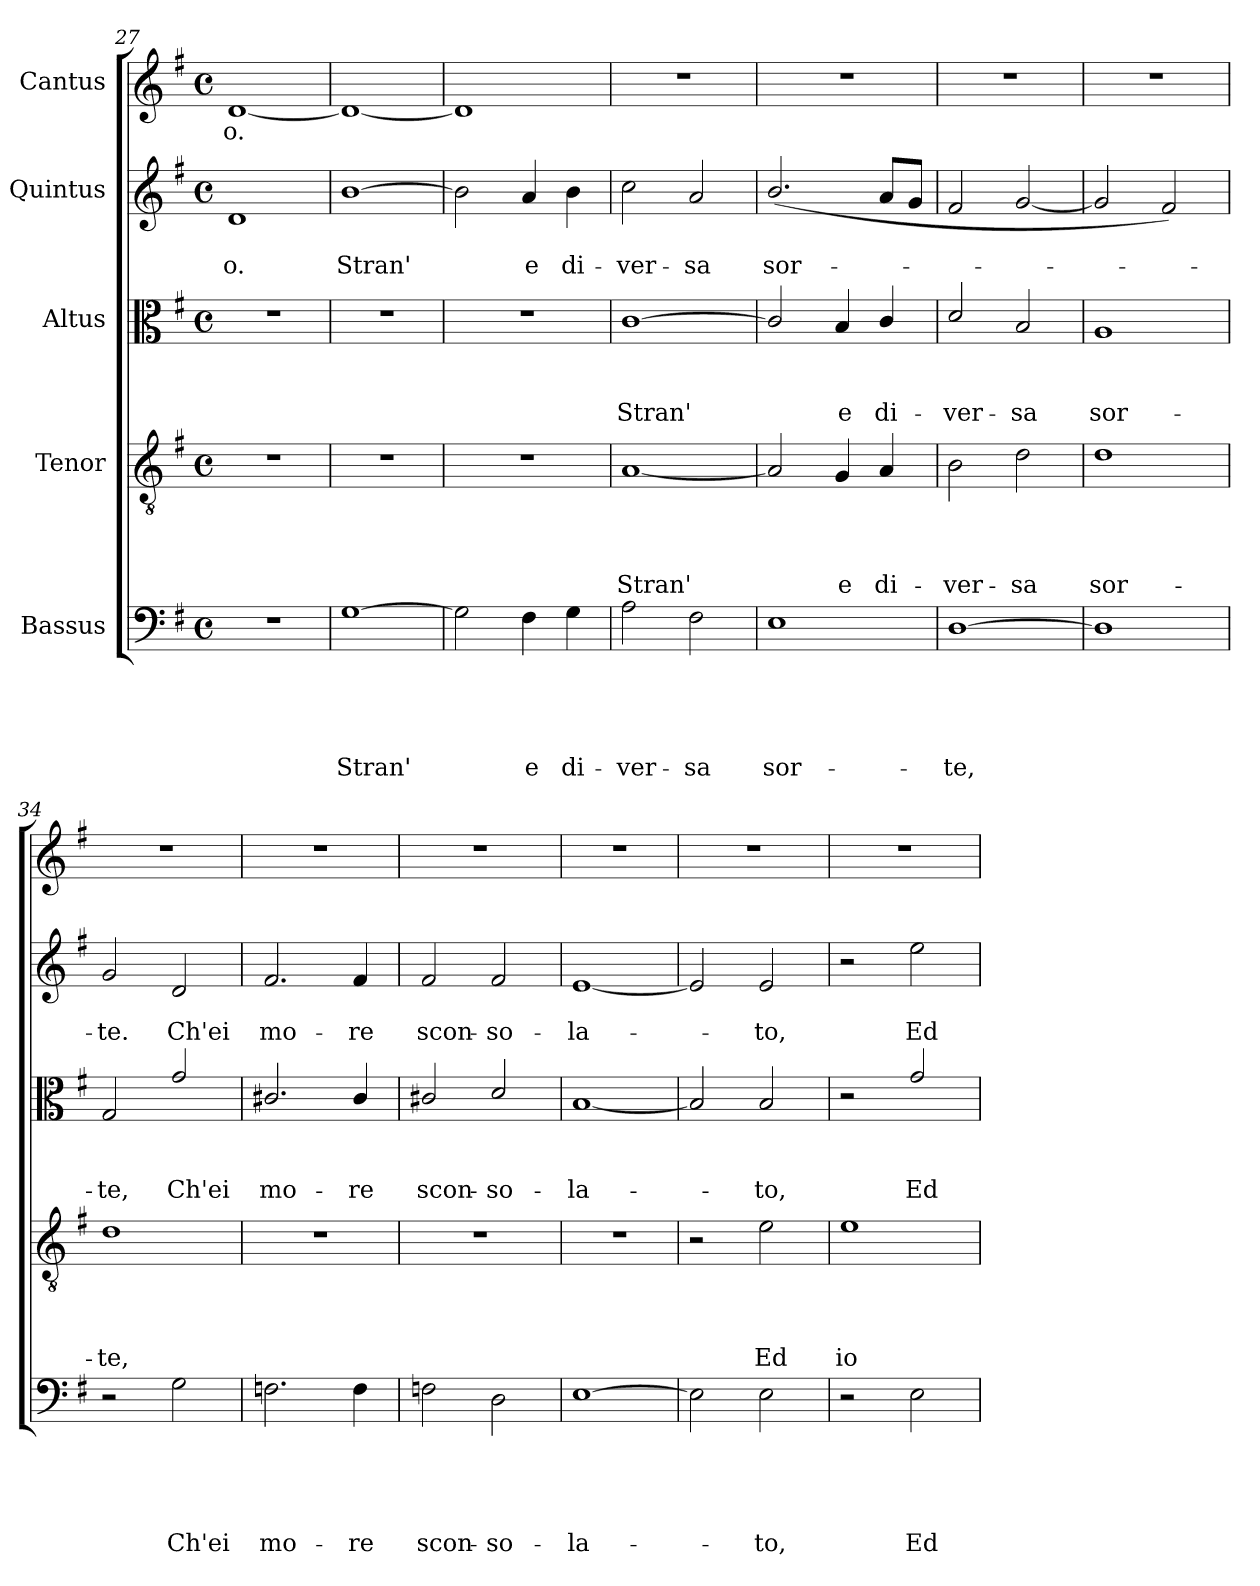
**kern	**text	**text	**text	**text	**text	**kern	**text	**text	**text	**text	**kern	**text	**text	**text	**kern	**text	**text	**kern	**text
*part5	*part5	*part5	*part5	*part5	*part5	*part4	*part4	*part4	*part4	*part4	*part3	*part3	*part3	*part3	*part2	*part2	*part2	*part1	*part1
*staff5	*staff5	*staff5	*staff5	*staff5	*staff5	*staff4	*staff4	*staff4	*staff4	*staff4	*staff3	*staff3	*staff3	*staff3	*staff2	*staff2	*staff2	*staff1	*staff1
*I"Bassus	*	*	*	*	*	*I"Tenor	*	*	*	*	*I"Altus	*	*	*	*I"Quintus	*	*	*I"Cantus	*
*clefF4	*	*	*	*	*	*clefGv2	*	*	*	*	*clefC3	*	*	*	*clefG2	*	*	*clefG2	*
*k[f#]	*	*	*	*	*	*k[f#]	*	*	*	*	*k[f#]	*	*	*	*k[f#]	*	*	*k[f#]	*
*G:	*	*	*	*	*	*G:	*	*	*	*	*G:	*	*	*	*G:	*	*	*G:	*
*M4/4	*	*	*	*	*	*M4/4	*	*	*	*	*M4/4	*	*	*	*M4/4	*	*	*M4/4	*
*met(c)	*	*	*	*	*	*met(c)	*	*	*	*	*met(c)	*	*	*	*met(c)	*	*	*met(c)	*
=27	=27	=27	=27	=27	=27	=27	=27	=27	=27	=27	=27	=27	=27	=27	=27	=27	=27	=27	=27
!	!	!	!	!	!	!	!	!	!	!	!	!	!	!	!	!	!LO:LY:b	!	!LO:LY:b
1r	.	.	.	.	.	1r	.	.	.	.	1r	.	.	.	1d	.	-o.	[<1d	-o.
=28	=28	=28	=28	=28	=28	=28	=28	=28	=28	=28	=28	=28	=28	=28	=28	=28	=28	=28	=28
!	!	!	!	!	!LO:LY:b	!	!	!	!	!	!	!	!	!	!	!	!LO:LY:b	!	!
[>1G	.	.	.	.	Stran'	1r	.	.	.	.	1r	.	.	.	[>1b	.	Stran'	1d_	.
=29	=29	=29	=29	=29	=29	=29	=29	=29	=29	=29	=29	=29	=29	=29	=29	=29	=29	=29	=29
2G\]	.	.	.	.	.	1r	.	.	.	.	1r	.	.	.	2b\]	.	.	1d]	.
!	!	!	!	!	!LO:LY:b	!	!	!	!	!	!	!	!	!	!	!	!LO:LY:b	!	!
4F#\	.	.	.	.	e	.	.	.	.	.	.	.	.	.	4a/	.	e	.	.
!	!	!	!	!	!LO:LY:b	!	!	!	!	!	!	!	!	!	!	!	!LO:LY:b	!	!
4G\	.	.	.	.	di-	.	.	.	.	.	.	.	.	.	4b\	.	di-	.	.
=30	=30	=30	=30	=30	=30	=30	=30	=30	=30	=30	=30	=30	=30	=30	=30	=30	=30	=30	=30
!	!	!	!	!	!LO:LY:b	!	!	!	!	!LO:LY:b	!	!	!	!LO:LY:b	!	!	!LO:LY:b	!	!
2A\	.	.	.	.	-ver-	[<1A	.	.	.	Stran'	[>1c	.	.	Stran'	2cc\	.	-ver-	1r	.
!	!	!	!	!	!LO:LY:b	!	!	!	!	!	!	!	!	!	!	!	!LO:LY:b	!	!
2F#\	.	.	.	.	-sa	.	.	.	.	.	.	.	.	.	2a/	.	-sa	.	.
=31	=31	=31	=31	=31	=31	=31	=31	=31	=31	=31	=31	=31	=31	=31	=31	=31	=31	=31	=31
!	!	!	!	!	!LO:LY:b	!	!	!	!	!	!	!	!	!	!	!	!LO:LY:b	!	!
1E	.	.	.	.	sor-	2A/]	.	.	.	.	2c/]	.	.	.	(<2.b/	.	sor-	1r	.
!	!	!	!	!	!	!	!	!	!	!LO:LY:b	!	!	!	!LO:LY:b	!	!	!	!	!
.	.	.	.	.	.	4G/	.	.	.	e	4B/	.	.	e	.	.	.	.	.
!	!	!	!	!	!	!	!	!	!	!LO:LY:b	!	!	!	!LO:LY:b	!	!	!	!	!
.	.	.	.	.	.	4A/	.	.	.	di-	4c/	.	.	di-	8a/L	.	.	.	.
.	.	.	.	.	.	.	.	.	.	.	.	.	.	.	8g/J	.	.	.	.
=32	=32	=32	=32	=32	=32	=32	=32	=32	=32	=32	=32	=32	=32	=32	=32	=32	=32	=32	=32
!	!	!	!	!	!LO:LY:b	!	!	!	!	!LO:LY:b	!	!	!	!LO:LY:b	!	!	!	!	!
[>1D	.	.	.	.	-te,	2B\	.	.	.	-ver-	2d/	.	.	-ver-	2f#/	.	.	1r	.
!	!	!	!	!	!	!	!	!	!	!LO:LY:b	!	!	!	!LO:LY:b	!	!	!	!	!
.	.	.	.	.	.	2d\	.	.	.	-sa	2B/	.	.	-sa	[<2g/	.	.	.	.
=33	=33	=33	=33	=33	=33	=33	=33	=33	=33	=33	=33	=33	=33	=33	=33	=33	=33	=33	=33
!	!	!	!	!	!	!	!	!	!	!LO:LY:b	!	!	!	!LO:LY:b	!	!	!	!	!
1D]	.	.	.	.	.	1d	.	.	.	sor-	1A	.	.	sor-	2g/]	.	.	1r	.
.	.	.	.	.	.	.	.	.	.	.	.	.	.	.	2f#/)	.	.	.	.
!!LO:PB:g=z
=34	=34	=34	=34	=34	=34	=34	=34	=34	=34	=34	=34	=34	=34	=34	=34	=34	=34	=34	=34
!	!	!	!	!	!	!	!	!	!	!LO:LY:b	!	!	!	!LO:LY:b	!	!	!LO:LY:b	!	!
2r	.	.	.	.	.	1d	.	.	.	-te,	2G/	.	.	-te,	2g/	.	-te.	1r	.
!	!	!	!	!	!LO:LY:b	!	!	!	!	!	!	!	!	!LO:LY:b	!	!	!LO:LY:b	!	!
2G\	.	.	.	.	Ch'ei	.	.	.	.	.	2g/	.	.	Ch'ei	2d/	.	Ch'ei	.	.
=35	=35	=35	=35	=35	=35	=35	=35	=35	=35	=35	=35	=35	=35	=35	=35	=35	=35	=35	=35
!	!	!	!	!	!LO:LY:b	!	!	!	!	!	!	!	!	!LO:LY:b	!	!	!LO:LY:b	!	!
2.Fn\	.	.	.	.	mo-	1r	.	.	.	.	2.c#X/	.	.	mo-	2.f#/	.	mo-	1r	.
!	!	!	!	!	!LO:LY:b	!	!	!	!	!	!	!	!	!LO:LY:b	!	!	!LO:LY:b	!	!
4F\	.	.	.	.	-re	.	.	.	.	.	4c#/	.	.	-re	4f#/	.	-re	.	.
=36	=36	=36	=36	=36	=36	=36	=36	=36	=36	=36	=36	=36	=36	=36	=36	=36	=36	=36	=36
!	!	!	!	!	!LO:LY:b	!	!	!	!	!	!	!	!	!LO:LY:b	!	!	!LO:LY:b	!	!
2Fn\	.	.	.	.	scon-	1r	.	.	.	.	2c#X/	.	.	scon-	2f#/	.	scon-	1r	.
!	!	!	!	!	!LO:LY:b	!	!	!	!	!	!	!	!	!LO:LY:b	!	!	!LO:LY:b	!	!
2D\	.	.	.	.	-so-	.	.	.	.	.	2d/	.	.	-so-	2f#/	.	-so-	.	.
=37	=37	=37	=37	=37	=37	=37	=37	=37	=37	=37	=37	=37	=37	=37	=37	=37	=37	=37	=37
!	!	!	!	!	!LO:LY:b	!	!	!	!	!	!	!	!	!LO:LY:b	!	!	!LO:LY:b	!	!
[>1E	.	.	.	.	-la-	1r	.	.	.	.	[<1B	.	.	-la-	[<1e	.	-la-	1r	.
=38	=38	=38	=38	=38	=38	=38	=38	=38	=38	=38	=38	=38	=38	=38	=38	=38	=38	=38	=38
2E\]	.	.	.	.	.	2r	.	.	.	.	2B/]	.	.	.	2e/]	.	.	1r	.
!	!	!	!	!	!LO:LY:b	!	!	!	!	!LO:LY:b	!	!	!	!LO:LY:b	!	!	!LO:LY:b	!	!
2E\	.	.	.	.	-to,	2e\	.	.	.	Ed	2B/	.	.	-to,	2e/	.	-to,	.	.
=39	=39	=39	=39	=39	=39	=39	=39	=39	=39	=39	=39	=39	=39	=39	=39	=39	=39	=39	=39
!	!	!	!	!	!	!	!	!	!	!LO:LY:b	!	!	!	!	!	!	!	!	!
2r	.	.	.	.	.	1e	.	.	.	io	2r	.	.	.	2r	.	.	1r	.
!	!	!	!	!	!LO:LY:b	!	!	!	!	!	!	!	!	!LO:LY:b	!	!	!LO:LY:b	!	!
2E\	.	.	.	.	Ed	.	.	.	.	.	2g/	.	.	Ed	2ee\	.	Ed	.	.
=	=	=	=	=	=	=	=	=	=	=	=	=	=	=	=	=	=	=	=
*-	*-	*-	*-	*-	*-	*-	*-	*-	*-	*-	*-	*-	*-	*-	*-	*-	*-	*-	*-
